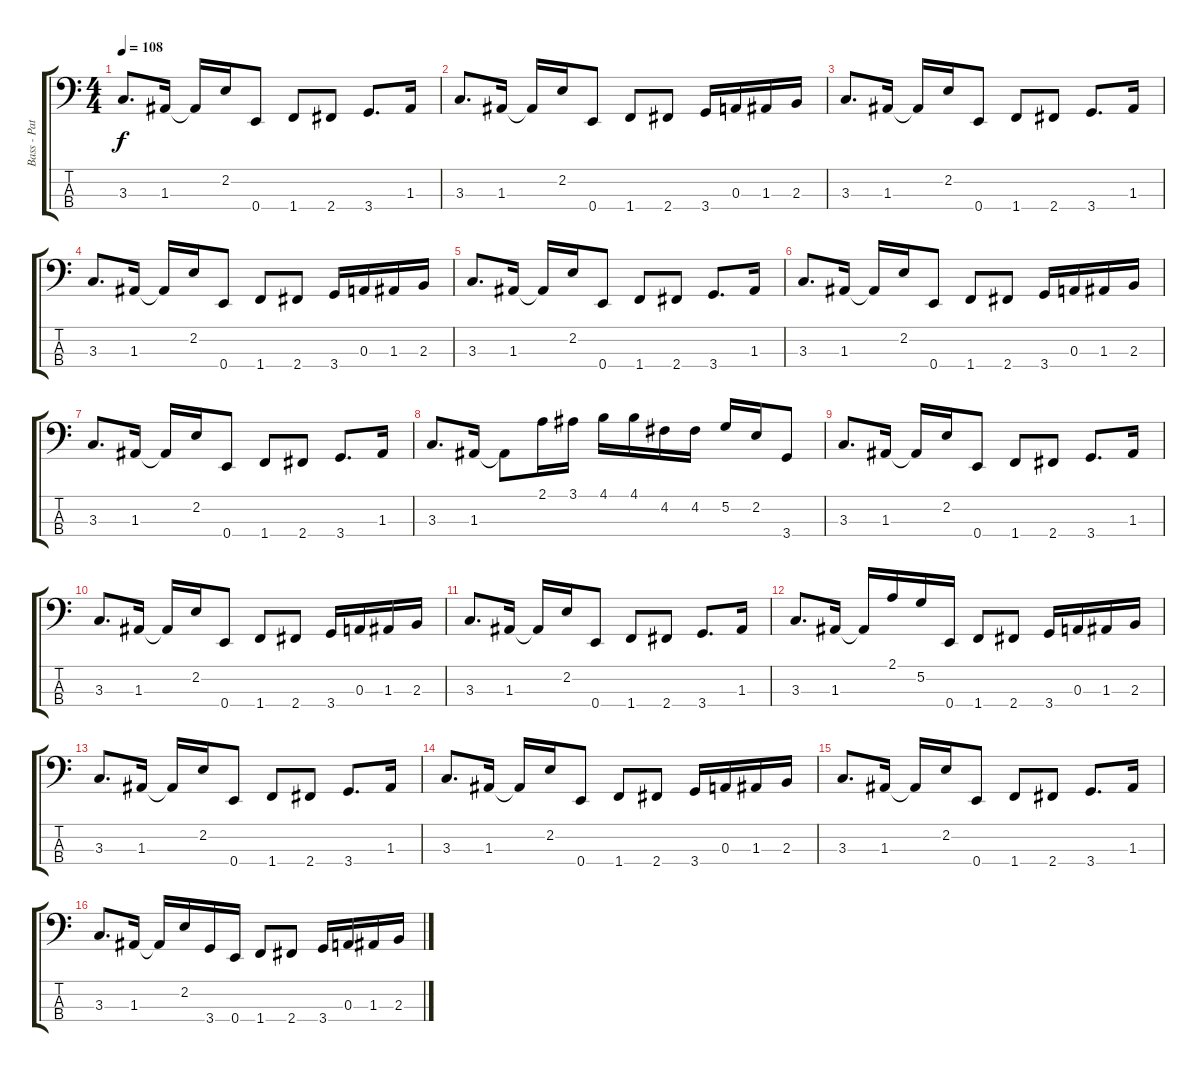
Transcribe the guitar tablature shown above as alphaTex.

\track ("Bass - Pat" "Bass - Pat") {instrument electricbasspick}
\staff {score tabs}
\tuning (G2 D2 A1 E1) {hide}
\ts (4 4)
\tempo 108
\clef f4
\ks c
3.3.8{d dy f instrument electricbasspick} 1.3.16 1.3{t}.16 2.2.16 0.4.8 1.4.8 2.4.8 3.4.8{d} 1.3.16 |
3.3.8{d} 1.3.16 1.3{t}.16 2.2.16 0.4.8 1.4.8 2.4.8 3.4.16 0.3.16 1.3.16 2.3.16 |
3.3.8{d} 1.3.16 1.3{t}.16 2.2.16 0.4.8 1.4.8 2.4.8 3.4.8{d} 1.3.16 |
3.3.8{d} 1.3.16 1.3{t}.16 2.2.16 0.4.8 1.4.8 2.4.8 3.4.16 0.3.16 1.3.16 2.3.16 |
3.3.8{d} 1.3.16 1.3{t}.16 2.2.16 0.4.8 1.4.8 2.4.8 3.4.8{d} 1.3.16 |
3.3.8{d} 1.3.16 1.3{t}.16 2.2.16 0.4.8 1.4.8 2.4.8 3.4.16 0.3.16 1.3.16 2.3.16 |
3.3.8{d} 1.3.16 1.3{t}.16 2.2.16 0.4.8 1.4.8 2.4.8 3.4.8{d} 1.3.16 |
3.3.8{d} 1.3.16 1.3{t}.8 2.1.16 3.1.16 4.1.16 4.1.16 4.2.16 4.2.16 5.2.16 2.2.16 3.4.8 |
3.3.8{d} 1.3.16 1.3{t}.16 2.2.16 0.4.8 1.4.8 2.4.8 3.4.8{d} 1.3.16 |
3.3.8{d} 1.3.16 1.3{t}.16 2.2.16 0.4.8 1.4.8 2.4.8 3.4.16 0.3.16 1.3.16 2.3.16 |
3.3.8{d} 1.3.16 1.3{t}.16 2.2.16 0.4.8 1.4.8 2.4.8 3.4.8{d} 1.3.16 |
3.3.8{d} 1.3.16 1.3{t}.16 2.1.16 5.2.16 0.4.16 1.4.8 2.4.8 3.4.16 0.3.16 1.3.16 2.3.16 |
3.3.8{d} 1.3.16 1.3{t}.16 2.2.16 0.4.8 1.4.8 2.4.8 3.4.8{d} 1.3.16 |
3.3.8{d} 1.3.16 1.3{t}.16 2.2.16 0.4.8 1.4.8 2.4.8 3.4.16 0.3.16 1.3.16 2.3.16 |
3.3.8{d} 1.3.16 1.3{t}.16 2.2.16 0.4.8 1.4.8 2.4.8 3.4.8{d} 1.3.16 |
3.3.8{d} 1.3.16 1.3{t}.16 2.2.16 3.4.16 0.4.16 1.4.8 2.4.8 3.4.16 0.3.16 1.3.16 2.3.16
